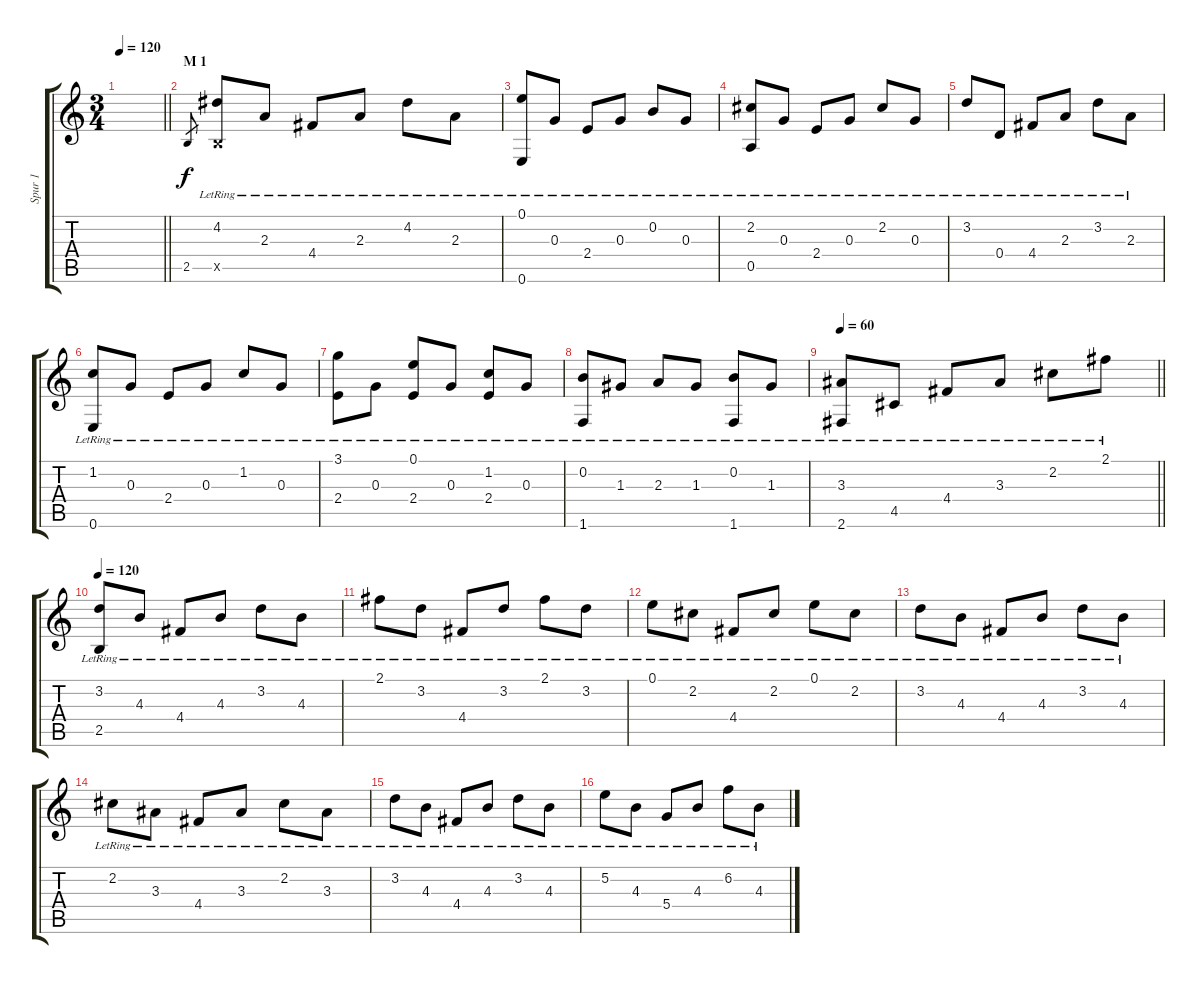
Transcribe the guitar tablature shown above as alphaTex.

\track ("Spur 1" "Spur 1") {instrument acousticguitarnylon}
\staff {score tabs}
\tuning (E4 B3 G3 D3 A2 E2) {hide}
\ts (3 4)
\tempo 120
\clef g2
\barLineRight lightlight
\ks c
|
\section ("" "M 1")
2.5.8{gr} (4.2{lr} 2.5{x}).8 2.3{lr}.8 4.4{lr}.8 2.3{lr}.8 4.2{lr}.8 2.3{lr}.8 |
(0.1{lr} 0.6{lr}).8 0.3{lr}.8 2.4{lr}.8 0.3{lr}.8 0.2{lr}.8 0.3{lr}.8 |
(2.2{lr} 0.5{lr}).8 0.3{lr}.8 2.4{lr}.8 0.3{lr}.8 2.2{lr}.8 0.3{lr}.8 |
3.2{lr}.8 0.4{lr}.8 4.4{lr}.8 2.3{lr}.8 3.2{lr}.8 2.3{lr}.8 |
(1.2{lr} 0.6{lr}).8 0.3{lr}.8 2.4{lr}.8 0.3{lr}.8 1.2{lr}.8 0.3{lr}.8 |
(3.1{lr} 2.4{lr}).8 0.3{lr}.8 (0.1{lr} 2.4{lr}).8 0.3{lr}.8 (1.2{lr} 2.4{lr}).8 0.3{lr}.8 |
(0.2{lr} 1.6{lr}).8 1.3{lr}.8 2.3{lr}.8 1.3{lr}.8 (0.2{lr} 1.6{lr}).8 1.3{lr}.8 |
\tempo 60
\barLineRight lightlight
(3.3 2.6{lr}).8 4.5{lr}.8 4.4{lr}.8 3.3{lr}.8 2.2{lr}.8 2.1{lr}.8 |
\tempo 120
(3.2{lr} 2.5{lr}).8 4.3{lr}.8 4.4{lr}.8 4.3{lr}.8 3.2{lr}.8 4.3{lr}.8 |
2.1{lr}.8 3.2{lr}.8 4.4{lr}.8 3.2{lr}.8 2.1{lr}.8 3.2{lr}.8 |
0.1{lr}.8 2.2{lr}.8 4.4{lr}.8 2.2{lr}.8 0.1{lr}.8 2.2{lr}.8 |
3.2{lr}.8 4.3{lr}.8 4.4{lr}.8 4.3{lr}.8 3.2{lr}.8 4.3{lr}.8 |
2.2{lr}.8 3.3{lr}.8 4.4{lr}.8 3.3{lr}.8 2.2{lr}.8 3.3{lr}.8 |
3.2{lr}.8 4.3{lr}.8 4.4{lr}.8 4.3{lr}.8 3.2{lr}.8 4.3{lr}.8 |
5.2{lr}.8 4.3{lr}.8 5.4{lr}.8 4.3{lr}.8 6.2{lr}.8 4.3{lr}.8
